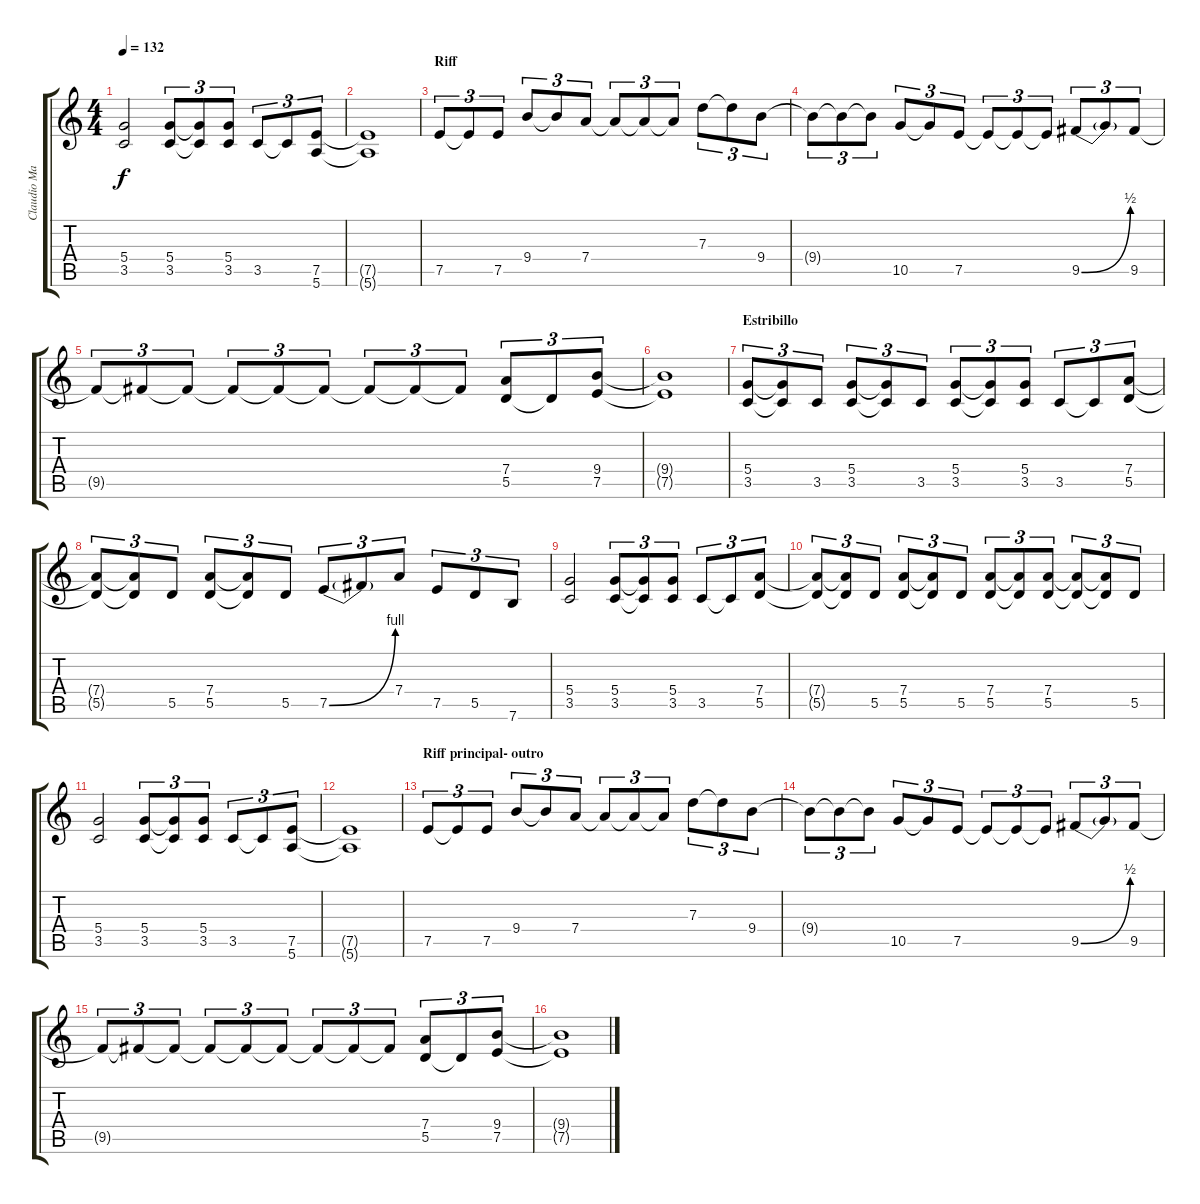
\track ("Claudio Marciello (Gtr1)" "Claudio Ma") {instrument distortionguitar}
\staff {score tabs}
\tuning (E4 B3 G3 D3 A2 E2) {hide}
\ts (4 4)
\tempo 132
\clef g2
\ks c
(5.4 3.5).2{dy f} (5.4 3.5).8{tu (3 2)} (5.4{t} 3.5{t}).8{tu (3 2)} (5.4 3.5).8{tu (3 2)} 3.5.8{tu (3 2)} 3.5{t}.8{tu (3 2)} (7.5 5.6).8{tu (3 2)} |
(7.5{t} 5.6{t}).1 |
\section ("" "Riff")
7.5.8{tu (3 2)} 7.5{t}.8{tu (3 2)} 7.5.8{tu (3 2)} 9.4.8{tu (3 2)} 9.4{t}.8{tu (3 2)} 7.4.8{tu (3 2)} 7.4{t}.8{tu (3 2)} 7.4{t}.8{tu (3 2)} 7.4{t}.8{tu (3 2)} 7.3.8{tu (3 2)} 7.3{t}.8{tu (3 2)} 9.4.8{tu (3 2)} |
9.4{t}.8{tu (3 2)} 9.4{t}.8{tu (3 2)} 9.4{t}.8{tu (3 2)} 10.5.8{tu (3 2)} 10.5{t}.8{tu (3 2)} 7.5.8{tu (3 2)} 7.5{t}.8{tu (3 2)} 7.5{t}.8{tu (3 2)} 7.5{t}.8{tu (3 2)} 9.5{be (bend 0 0 60 2)}.8{tu (3 2)} 9.5{t}.8{tu (3 2)} 9.5.8{tu (3 2)} |
9.5{t}.8{tu (3 2)} 9.5{t}.8{tu (3 2)} 9.5{t}.8{tu (3 2)} 9.5{t}.8{tu (3 2)} 9.5{t}.8{tu (3 2)} 9.5{t}.8{tu (3 2)} 9.5{t}.8{tu (3 2)} 9.5{t}.8{tu (3 2)} 9.5{t}.8{tu (3 2)} (7.4 5.5).8{tu (3 2)} 5.5{t}.8{tu (3 2)} (9.4 7.5).8{tu (3 2)} |
(9.4{t} 7.5{t}).1 |
\section ("" "Estribillo")
(5.4 3.5).8{tu (3 2)} (5.4{t} 3.5{t}).8{tu (3 2)} 3.5.8{tu (3 2)} (5.4 3.5).8{tu (3 2)} (5.4{t} 3.5{t}).8{tu (3 2)} 3.5.8{tu (3 2)} (5.4 3.5).8{tu (3 2)} (5.4{t} 3.5{t}).8{tu (3 2)} (5.4 3.5).8{tu (3 2)} 3.5.8{tu (3 2)} 3.5{t}.8{tu (3 2)} (7.4 5.5).8{tu (3 2)} |
(7.4{t} 5.5{t}).8{tu (3 2)} (7.4{t} 5.5{t}).8{tu (3 2)} 5.5.8{tu (3 2)} (7.4 5.5).8{tu (3 2)} (7.4{t} 5.5{t}).8{tu (3 2)} 5.5.8{tu (3 2)} 7.5{be (bend 0 0 60 4)}.8{tu (3 2)} 7.5{t}.8{tu (3 2)} 7.4.8{tu (3 2)} 7.5.8{tu (3 2)} 5.5.8{tu (3 2)} 7.6.8{tu (3 2)} |
(5.4 3.5).2 (5.4 3.5).8{tu (3 2)} (5.4{t} 3.5{t}).8{tu (3 2)} (5.4 3.5).8{tu (3 2)} 3.5.8{tu (3 2)} 3.5{t}.8{tu (3 2)} (7.4 5.5).8{tu (3 2)} |
(7.4{t} 5.5{t}).8{tu (3 2)} (7.4{t} 5.5{t}).8{tu (3 2)} 5.5.8{tu (3 2)} (7.4 5.5).8{tu (3 2)} (7.4{t} 5.5{t}).8{tu (3 2)} 5.5.8{tu (3 2)} (7.4 5.5).8{tu (3 2)} (7.4{t} 5.5{t}).8{tu (3 2)} (7.4 5.5).8{tu (3 2)} (7.4{t} 5.5{t}).8{tu (3 2)} (7.4{t} 5.5{t}).8{tu (3 2)} 5.5.8{tu (3 2)} |
(5.4 3.5).2 (5.4 3.5).8{tu (3 2)} (5.4{t} 3.5{t}).8{tu (3 2)} (5.4 3.5).8{tu (3 2)} 3.5.8{tu (3 2)} 3.5{t}.8{tu (3 2)} (7.5 5.6).8{tu (3 2)} |
(7.5{t} 5.6{t}).1 |
\section ("" "Riff principal- outro")
7.5.8{tu (3 2)} 7.5{t}.8{tu (3 2)} 7.5.8{tu (3 2)} 9.4.8{tu (3 2)} 9.4{t}.8{tu (3 2)} 7.4.8{tu (3 2)} 7.4{t}.8{tu (3 2)} 7.4{t}.8{tu (3 2)} 7.4{t}.8{tu (3 2)} 7.3.8{tu (3 2)} 7.3{t}.8{tu (3 2)} 9.4.8{tu (3 2)} |
9.4{t}.8{tu (3 2)} 9.4{t}.8{tu (3 2)} 9.4{t}.8{tu (3 2)} 10.5.8{tu (3 2)} 10.5{t}.8{tu (3 2)} 7.5.8{tu (3 2)} 7.5{t}.8{tu (3 2)} 7.5{t}.8{tu (3 2)} 7.5{t}.8{tu (3 2)} 9.5{be (bend 0 0 60 2)}.8{tu (3 2)} 9.5{t}.8{tu (3 2)} 9.5.8{tu (3 2)} |
9.5{t}.8{tu (3 2)} 9.5{t}.8{tu (3 2)} 9.5{t}.8{tu (3 2)} 9.5{t}.8{tu (3 2)} 9.5{t}.8{tu (3 2)} 9.5{t}.8{tu (3 2)} 9.5{t}.8{tu (3 2)} 9.5{t}.8{tu (3 2)} 9.5{t}.8{tu (3 2)} (7.4 5.5).8{tu (3 2)} 5.5{t}.8{tu (3 2)} (9.4 7.5).8{tu (3 2)} |
(9.4{t} 7.5{t}).1
